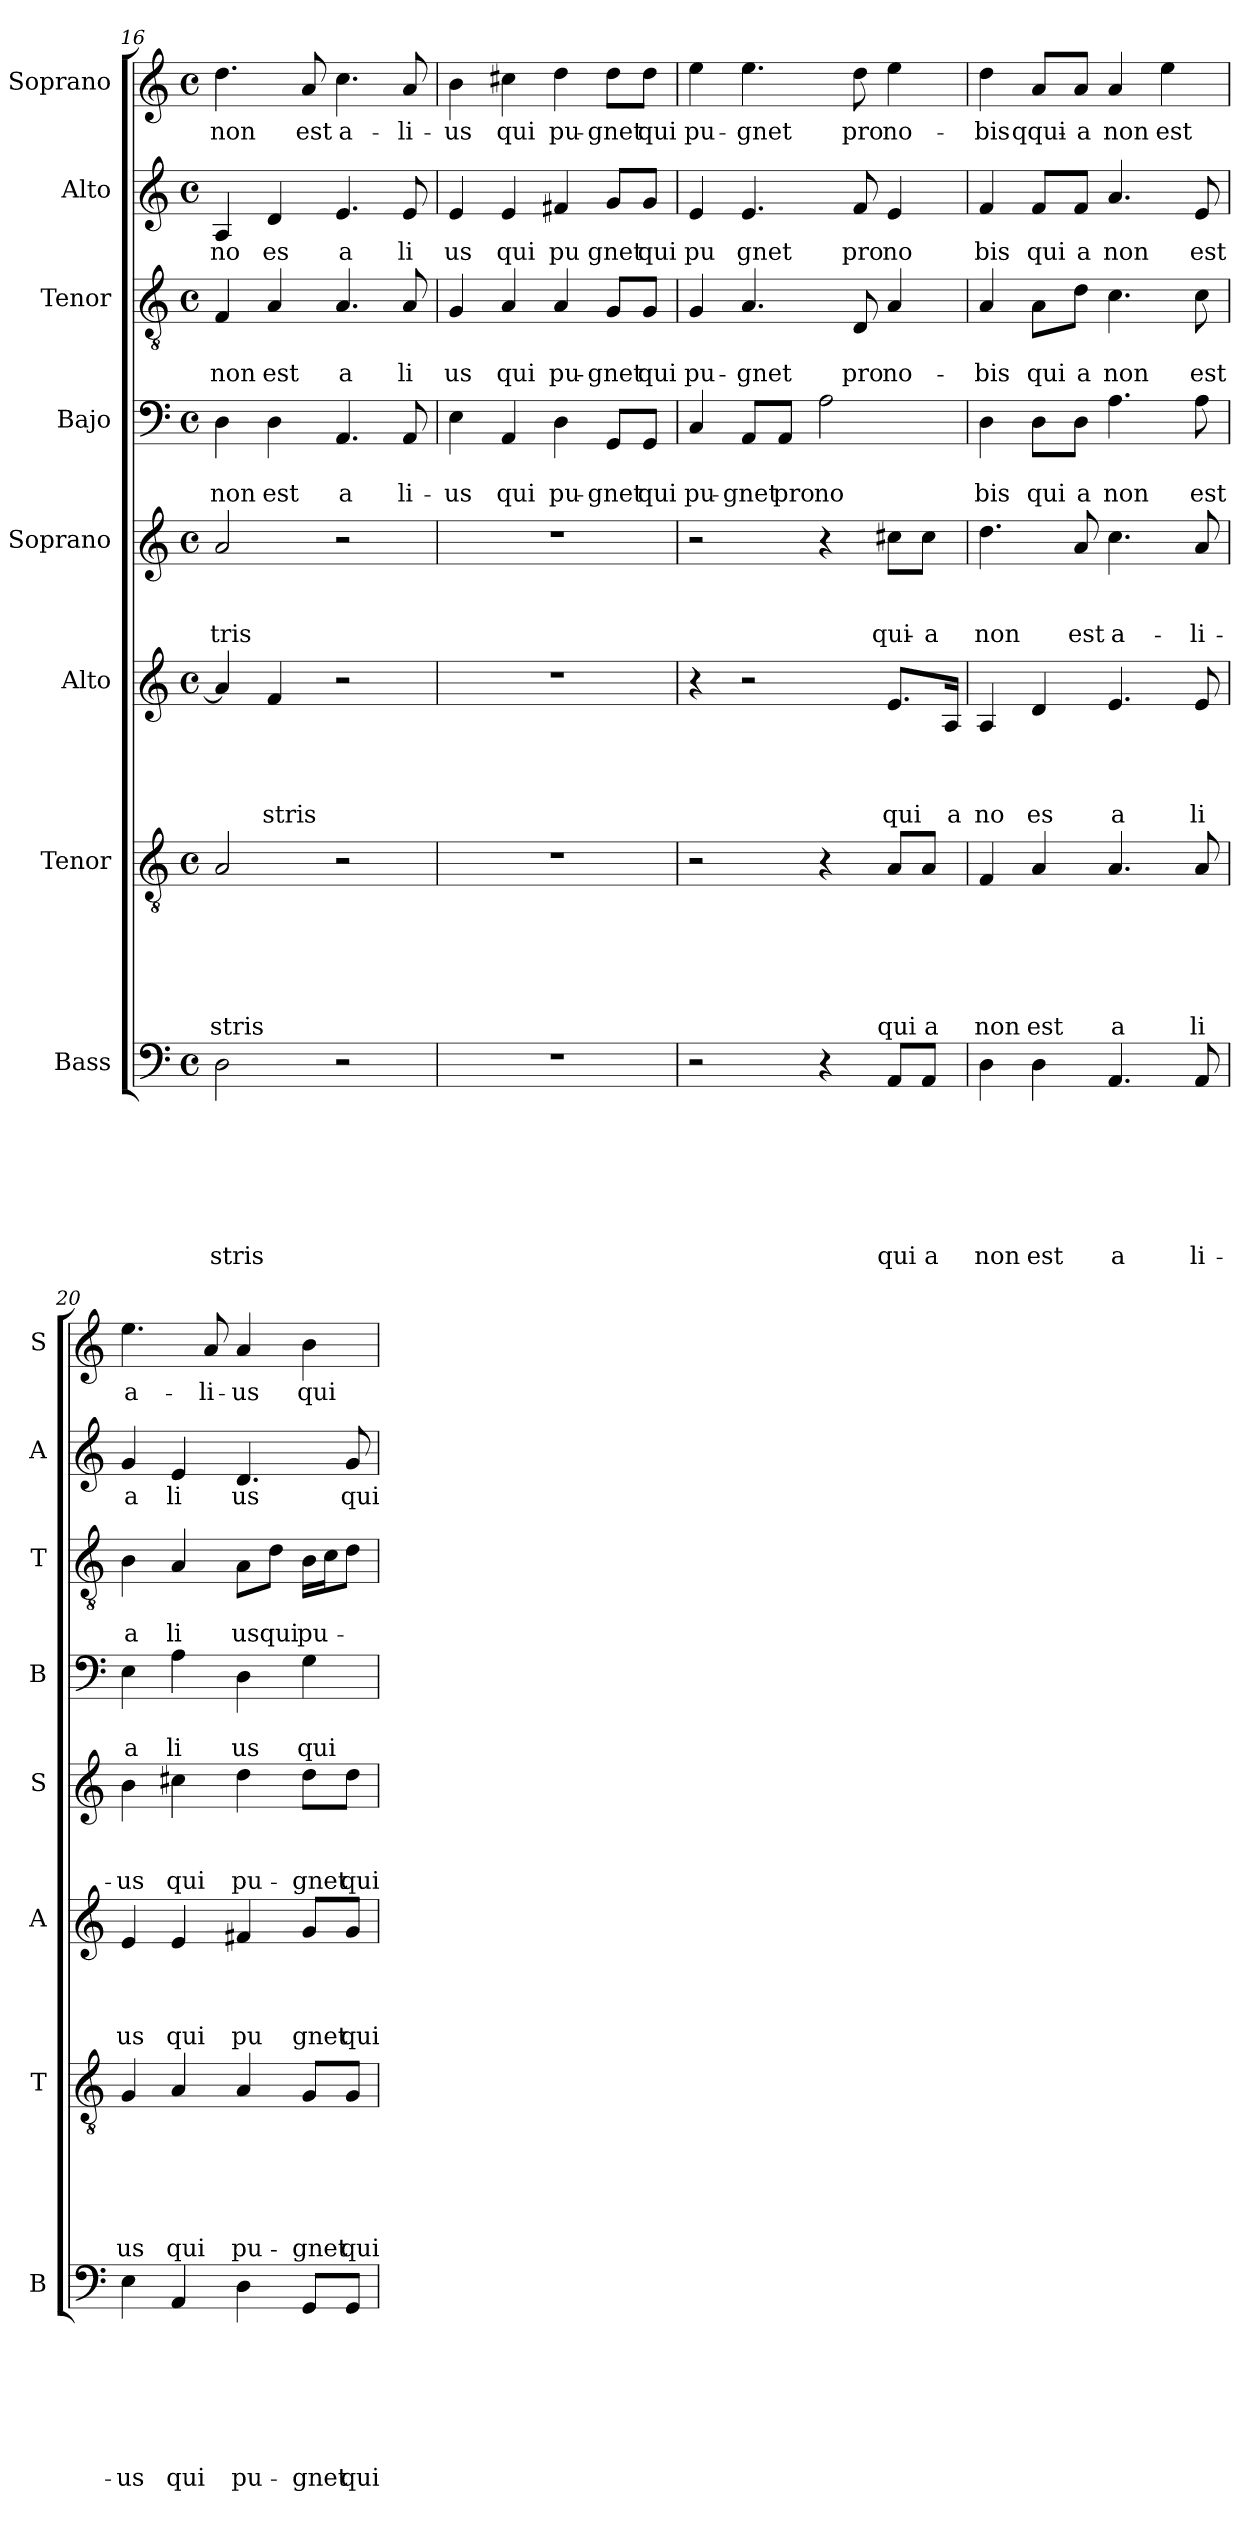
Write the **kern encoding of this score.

**kern	**text	**text	**text	**text	**text	**text	**text	**kern	**text	**text	**text	**text	**text	**text	**kern	**text	**text	**text	**text	**kern	**text	**text	**text	**kern	**text	**text	**kern	**text	**text	**kern	**text	**kern	**text
*part8	*part8	*part8	*part8	*part8	*part8	*part8	*part8	*part7	*part7	*part7	*part7	*part7	*part7	*part7	*part6	*part6	*part6	*part6	*part6	*part5	*part5	*part5	*part5	*part4	*part4	*part4	*part3	*part3	*part3	*part2	*part2	*part1	*part1
*staff8	*staff8	*staff8	*staff8	*staff8	*staff8	*staff8	*staff8	*staff7	*staff7	*staff7	*staff7	*staff7	*staff7	*staff7	*staff6	*staff6	*staff6	*staff6	*staff6	*staff5	*staff5	*staff5	*staff5	*staff4	*staff4	*staff4	*staff3	*staff3	*staff3	*staff2	*staff2	*staff1	*staff1
*I"Bass	*	*	*	*	*	*	*	*I"Tenor	*	*	*	*	*	*	*I"Alto	*	*	*	*	*I"Soprano	*	*	*	*I"Bajo	*	*	*I"Tenor	*	*	*I"Alto	*	*I"Soprano	*
*I'B	*	*	*	*	*	*	*	*I'T	*	*	*	*	*	*	*I'A	*	*	*	*	*I'S	*	*	*	*I'B	*	*	*I'T	*	*	*I'A	*	*I'S	*
*clefF4	*	*	*	*	*	*	*	*clefGv2	*	*	*	*	*	*	*clefG2	*	*	*	*	*clefG2	*	*	*	*clefF4	*	*	*clefGv2	*	*	*clefG2	*	*clefG2	*
*k[]	*	*	*	*	*	*	*	*k[]	*	*	*	*	*	*	*k[]	*	*	*	*	*k[]	*	*	*	*k[]	*	*	*k[]	*	*	*k[]	*	*k[]	*
*C:	*	*	*	*	*	*	*	*C:	*	*	*	*	*	*	*C:	*	*	*	*	*C:	*	*	*	*C:	*	*	*C:	*	*	*C:	*	*C:	*
*M4/4	*	*	*	*	*	*	*	*M4/4	*	*	*	*	*	*	*M4/4	*	*	*	*	*M4/4	*	*	*	*M4/4	*	*	*M4/4	*	*	*M4/4	*	*M4/4	*
*met(c)	*	*	*	*	*	*	*	*met(c)	*	*	*	*	*	*	*met(c)	*	*	*	*	*met(c)	*	*	*	*met(c)	*	*	*met(c)	*	*	*met(c)	*	*met(c)	*
=16	=16	=16	=16	=16	=16	=16	=16	=16	=16	=16	=16	=16	=16	=16	=16	=16	=16	=16	=16	=16	=16	=16	=16	=16	=16	=16	=16	=16	=16	=16	=16	=16	=16
2D\	.	.	.	.	.	.	stris	2A/	.	.	.	.	.	-stris	4a/]	.	.	.	.	2a/	.	.	-tris	4D\	.	non	4F/	.	non	4A/	no	4.dd\	non
.	.	.	.	.	.	.	.	.	.	.	.	.	.	.	4f/	.	.	.	stris	.	.	.	.	4D\	.	est	4A/	.	est	4d/	es	.	.
.	.	.	.	.	.	.	.	.	.	.	.	.	.	.	.	.	.	.	.	.	.	.	.	.	.	.	.	.	.	.	.	8a/	est
2r	.	.	.	.	.	.	.	2r	.	.	.	.	.	.	2r	.	.	.	.	2r	.	.	.	4.AA/	.	a	4.A/	.	a	4.e/	a	4.cc\	a-
.	.	.	.	.	.	.	.	.	.	.	.	.	.	.	.	.	.	.	.	.	.	.	.	8AA/	.	li-	8A/	.	li	8e/	li	8a/	-li-
!!LO:PB:g=z
=17	=17	=17	=17	=17	=17	=17	=17	=17	=17	=17	=17	=17	=17	=17	=17	=17	=17	=17	=17	=17	=17	=17	=17	=17	=17	=17	=17	=17	=17	=17	=17	=17	=17
1r	.	.	.	.	.	.	.	1r	.	.	.	.	.	.	1r	.	.	.	.	1r	.	.	.	4E\	.	-us	4G/	.	us	4e/	us	4b\	-us
.	.	.	.	.	.	.	.	.	.	.	.	.	.	.	.	.	.	.	.	.	.	.	.	4AA/	.	qui	4A/	.	qui	4e/	qui	4cc#X\	qui
.	.	.	.	.	.	.	.	.	.	.	.	.	.	.	.	.	.	.	.	.	.	.	.	4D\	.	pu-	4A/	.	pu-	4f#X/	pu	4dd\	pu-
.	.	.	.	.	.	.	.	.	.	.	.	.	.	.	.	.	.	.	.	.	.	.	.	8GG/L	.	-gnet	8G/L	.	-gnet	8g/L	gnet	8dd\L	-gnet
.	.	.	.	.	.	.	.	.	.	.	.	.	.	.	.	.	.	.	.	.	.	.	.	8GG/J	.	qui	8G/J	.	qui	8g/J	qui	8dd\J	qui
=18	=18	=18	=18	=18	=18	=18	=18	=18	=18	=18	=18	=18	=18	=18	=18	=18	=18	=18	=18	=18	=18	=18	=18	=18	=18	=18	=18	=18	=18	=18	=18	=18	=18
2r	.	.	.	.	.	.	.	2r	.	.	.	.	.	.	4r	.	.	.	.	2r	.	.	.	4C/	.	pu-	4G/	.	pu-	4e/	pu	4ee\	pu-
.	.	.	.	.	.	.	.	.	.	.	.	.	.	.	2r	.	.	.	.	.	.	.	.	8AA/L	.	-gnet	4.A/	.	-gnet	4.e/	gnet	4.ee\	-gnet
.	.	.	.	.	.	.	.	.	.	.	.	.	.	.	.	.	.	.	.	.	.	.	.	8AA/J	.	pro	.	.	.	.	.	.	.
4r	.	.	.	.	.	.	.	4r	.	.	.	.	.	.	.	.	.	.	.	4r	.	.	.	2A\	.	no	.	.	.	.	.	.	.
.	.	.	.	.	.	.	.	.	.	.	.	.	.	.	.	.	.	.	.	.	.	.	.	.	.	.	8D/	.	pro	8f/	pro	8dd\	pro
8AA/L	.	.	.	.	.	.	qui	8A/L	.	.	.	.	.	qui	8.e/L	.	.	.	qui	8cc#X\L	.	.	qui-	.	.	.	4A/	.	no-	4e/	no	4ee\	no-
8AA/J	.	.	.	.	.	.	a	8A/J	.	.	.	.	.	a	.	.	.	.	.	8cc#\J	.	.	-a	.	.	.	.	.	.	.	.	.	.
.	.	.	.	.	.	.	.	.	.	.	.	.	.	.	16A/Jk	.	.	.	a	.	.	.	.	.	.	.	.	.	.	.	.	.	.
=19	=19	=19	=19	=19	=19	=19	=19	=19	=19	=19	=19	=19	=19	=19	=19	=19	=19	=19	=19	=19	=19	=19	=19	=19	=19	=19	=19	=19	=19	=19	=19	=19	=19
4D\	.	.	.	.	.	.	non	4F/	.	.	.	.	.	non	4A/	.	.	.	no	4.dd\	.	.	non	4D\	.	bis	4A/	.	-bis	4f/	bis	4dd\	-bis
4D\	.	.	.	.	.	.	est	4A/	.	.	.	.	.	est	4d/	.	.	.	es	.	.	.	.	8D\L	.	qui	8A\L	.	qui	8f/L	qui	8a/L	qqui-
.	.	.	.	.	.	.	.	.	.	.	.	.	.	.	.	.	.	.	.	8a/	.	.	est	8D\J	.	a	8d\J	.	a	8f/J	a	8a/J	-a
4.AA/	.	.	.	.	.	.	a	4.A/	.	.	.	.	.	a	4.e/	.	.	.	a	4.cc\	.	.	a-	4.A\	.	non	4.c\	.	non	4.a/	non	4a/	non
.	.	.	.	.	.	.	.	.	.	.	.	.	.	.	.	.	.	.	.	.	.	.	.	.	.	.	.	.	.	.	.	4ee\	est
8AA/	.	.	.	.	.	.	li-	8A/	.	.	.	.	.	li	8e/	.	.	.	li	8a/	.	.	-li-	8A\	.	est	8c\	.	est	8e/	est	.	.
=20	=20	=20	=20	=20	=20	=20	=20	=20	=20	=20	=20	=20	=20	=20	=20	=20	=20	=20	=20	=20	=20	=20	=20	=20	=20	=20	=20	=20	=20	=20	=20	=20	=20
4E\	.	.	.	.	.	.	-us	4G/	.	.	.	.	.	us	4e/	.	.	.	us	4b\	.	.	-us	4E\	.	a	4B\	.	a	4g/	a	4.ee\	a-
4AA/	.	.	.	.	.	.	qui	4A/	.	.	.	.	.	qui	4e/	.	.	.	qui	4cc#X\	.	.	qui	4A\	.	li	4A/	.	li	4e/	li	.	.
.	.	.	.	.	.	.	.	.	.	.	.	.	.	.	.	.	.	.	.	.	.	.	.	.	.	.	.	.	.	.	.	8a/	-li-
4D\	.	.	.	.	.	.	pu-	4A/	.	.	.	.	.	pu-	4f#X/	.	.	.	pu	4dd\	.	.	pu-	4D\	.	us	8A\L	.	us	4.d/	us	4a/	-us
.	.	.	.	.	.	.	.	.	.	.	.	.	.	.	.	.	.	.	.	.	.	.	.	.	.	.	8d\J	.	qui	.	.	.	.
8GG/L	.	.	.	.	.	.	-gnet	8G/L	.	.	.	.	.	-gnet	8g/L	.	.	.	gnet	8dd\L	.	.	-gnet	4G\	.	qui	16B\LL	.	pu-	.	.	4b\	qui
.	.	.	.	.	.	.	.	.	.	.	.	.	.	.	.	.	.	.	.	.	.	.	.	.	.	.	16c\J	.	.	.	.	.	.
8GG/J	.	.	.	.	.	.	qui	8G/J	.	.	.	.	.	qui	8g/J	.	.	.	qui	8dd\J	.	.	qui	.	.	.	8d\J	.	.	8g/	qui	.	.
=	=	=	=	=	=	=	=	=	=	=	=	=	=	=	=	=	=	=	=	=	=	=	=	=	=	=	=	=	=	=	=	=	=
*-	*-	*-	*-	*-	*-	*-	*-	*-	*-	*-	*-	*-	*-	*-	*-	*-	*-	*-	*-	*-	*-	*-	*-	*-	*-	*-	*-	*-	*-	*-	*-	*-	*-
